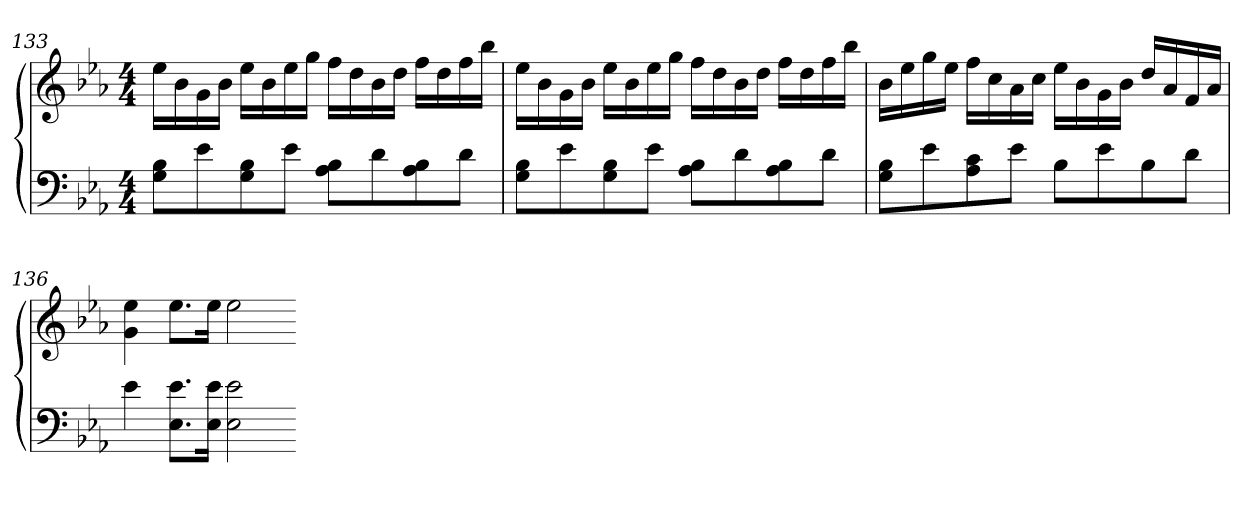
**kern	**kern
*part1	*part1
*staff2	*staff1
*clefF4	*clefG2
*k[b-e-a-]	*k[b-e-a-]
*c:	*c:
*M4/4	*M4/4
=133	=133
8G 8B-L	16ee-LL
.	16b-
8e-	16g
.	16b-JJ
8G 8B-	16ee-LL
.	16b-
8e-J	16ee-
.	16ggJJ
8A- 8B-L	16ffLL
.	16dd
8d	16b-
.	16ddJJ
8A- 8B-	16ffLL
.	16dd
8dJ	16ff
.	16bb-JJ
=134	=134
8G 8B-L	16ee-LL
.	16b-
8e-	16g
.	16b-JJ
8G 8B-	16ee-LL
.	16b-
8e-J	16ee-
.	16ggJJ
8A- 8B-L	16ffLL
.	16dd
8d	16b-
.	16ddJJ
8A- 8B-	16ffLL
.	16dd
8dJ	16ff
.	16bb-JJ
=135	=135
8G 8B-L	16b-LL
.	16ee-
8e-	16gg
.	16ee-JJ
8A- 8c	16ffLL
.	16cc
8e-J	16a-
.	16ccJJ
8B-L	16ee-LL
.	16b-
8e-	16g
.	16b-JJ
8B-	16ddLL
.	16a-
8dJ	16f
.	16a-JJ
=136	=136
4e-	4g 4ee-
8.E- 8.e-L	8.ee-L
16E- 16e-Jk	16ee-Jk
2E- 2e-	2ee-
=-	=-
*-	*-
